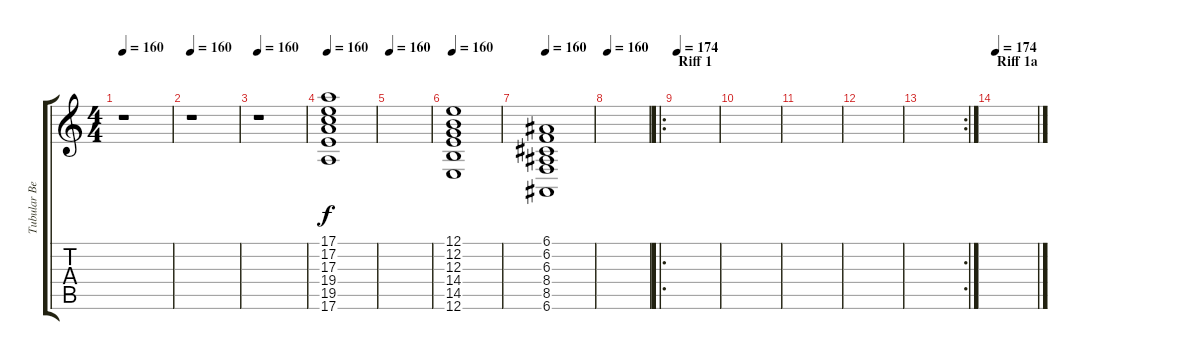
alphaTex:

\track ("Tubular Bells" "Tubular Be") {instrument tubularbells}
\staff {score tabs}
\tuning (E4 B3 G3 D3 A2 E2) {hide}
\ts (4 4)
\tempo 160
\clef g2
\ks c
r.1{dy f} |
\tempo 160
r.1 |
\tempo 160
r.1 |
\tempo 160
(17.1 17.2 17.3 19.4 19.5 17.6).1 |
\tempo 160
|
\tempo 160
(12.1 12.2 12.3 14.4 14.5 12.6).1 |
\tempo 160
(6.1 6.2 6.3 8.4 8.5 6.6).1 |
\tempo 160
|
\ro
\section ("" "Riff 1")
\tempo 174
|
|
|
|
\rc 2
|
\section ("" "Riff 1a")
\tempo 174
